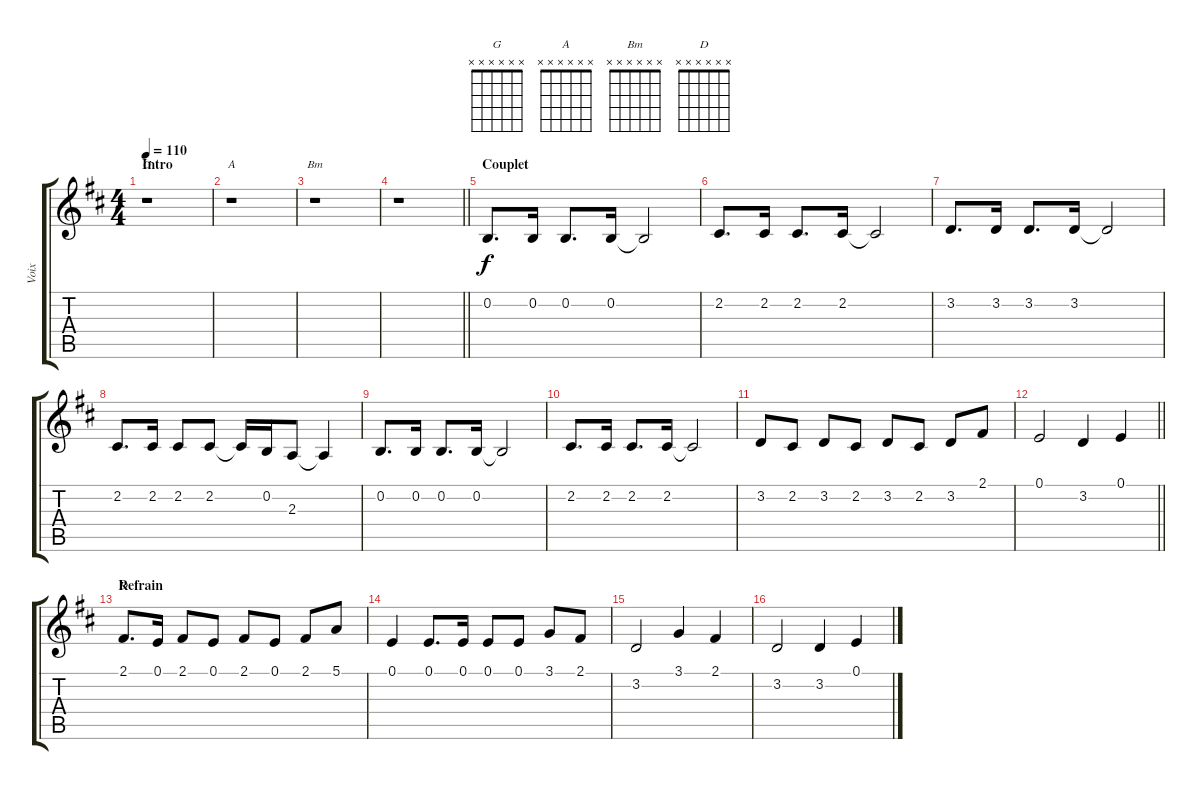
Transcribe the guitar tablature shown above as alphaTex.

\track ("Voix" "Voix") {instrument drawbarorgan}
\staff {score tabs}
\tuning (E4 B3 G3 D3 A2 E2) {hide}
\chord ("G" x x x x x x)
\chord ("A" x x x x x x)
\chord ("Bm" x x x x x x)
\chord ("D" x x x x x x)
\ts (4 4)
\section ("" "Intro")
\tempo 110
\clef g2
\ks d
r.1{ch "G" dy f instrument drawbarorgan} |
r.1{ch "A"} |
r.1{ch "Bm"} |
\barLineRight lightlight
r.1 |
\section ("" "Couplet")
0.2.8{d} 0.2.16 0.2.8{d} 0.2.16 0.2{t}.2 |
2.2.8{d} 2.2.16 2.2.8{d} 2.2.16 2.2{t}.2 |
3.2.8{d} 3.2.16 3.2.8{d} 3.2.16 3.2{t}.2 |
2.2.8{d} 2.2.16 2.2.8 2.2.8 2.2{t}.16 0.2.16 2.3.8 2.3{t}.4 |
0.2.8{d} 0.2.16 0.2.8{d} 0.2.16 0.2{t}.2 |
2.2.8{d} 2.2.16 2.2.8{d} 2.2.16 2.2{t}.2 |
3.2.8 2.2.8 3.2.8 2.2.8 3.2.8 2.2.8 3.2.8 2.1.8 |
\barLineRight lightlight
0.1.2 3.2.4 0.1.4 |
\section ("" "Refrain")
2.1.8{d ch "D"} 0.1.16 2.1.8 0.1.8 2.1.8 0.1.8 2.1.8 5.1.8 |
0.1.4 0.1.8{d} 0.1.16 0.1.8 0.1.8 3.1.8 2.1.8 |
3.2.2 3.1.4 2.1.4 |
3.2.2 3.2.4 0.1.4
